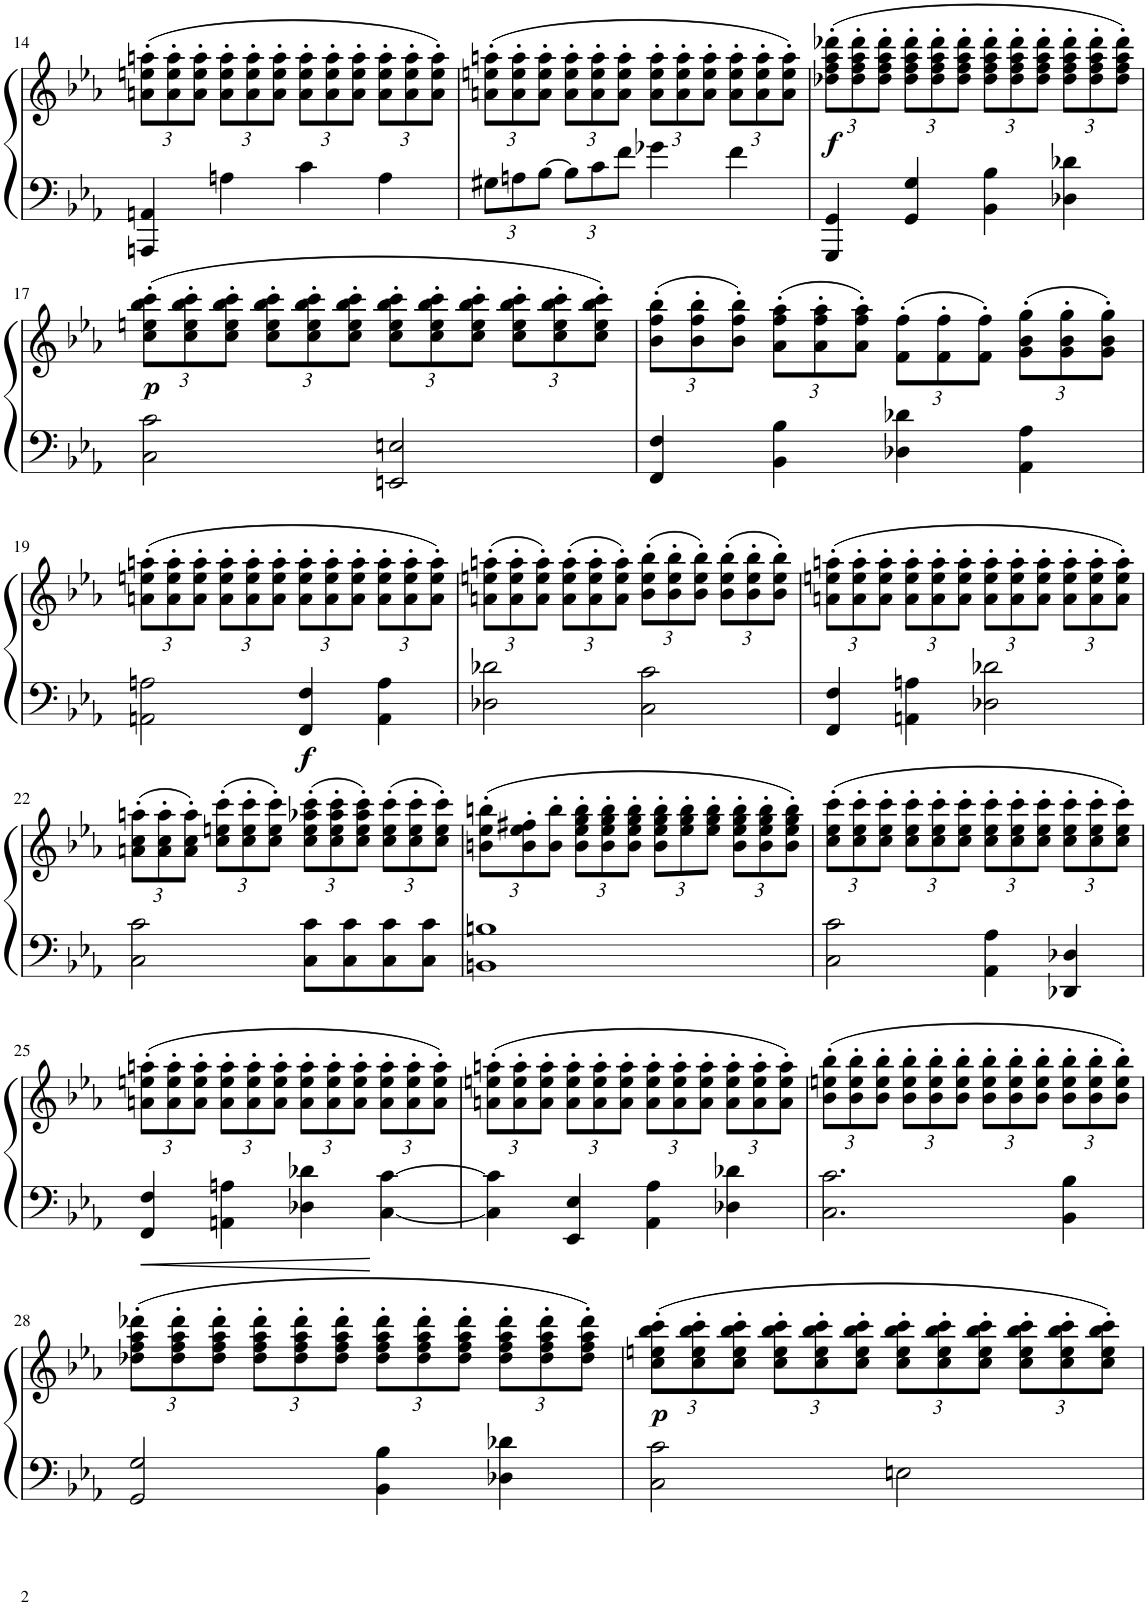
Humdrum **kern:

**kern	**kern	**dynam
*part1	*part1	*part1
*staff2	*staff1	*staff1/2
*I"Piano	*	*
*I'Pno.	*	*
!!LO:PB:g=z
*clefF4	*clefG2	*
*k[b-e-a-]	*k[b-e-a-]	*
*M4/4	*M4/4	*
*	*Xbrackettup	*
=14	=14	=14
4AAAn/ 4AAn/	(12an\' 12een\' 12aan\'L	.
.	12a\' 12ee\' 12aa\'	.
.	12a\' 12ee\' 12aa\'J	.
4An\	12a\' 12ee\' 12aa\'L	.
.	12a\' 12ee\' 12aa\'	.
.	12a\' 12ee\' 12aa\'J	.
4c\	12a\' 12ee\' 12aa\'L	.
.	12a\' 12ee\' 12aa\'	.
.	12a\' 12ee\' 12aa\'J	.
4A\	12a\' 12ee\' 12aa\'L	.
.	12a\' 12ee\' 12aa\'	.
.	12a\' 12ee\' 12aa\'J)	.
=15	=15	=15
*Xbrackettup	*	*
12G#X\L	(12an\' 12een\' 12aan\'L	.
12An\	12a\' 12ee\' 12aa\'	.
[12B-\J	12a\' 12ee\' 12aa\'J	.
12B-\L]	12a\' 12ee\' 12aa\'L	.
12c\	12a\' 12ee\' 12aa\'	.
12f\J	12a\' 12ee\' 12aa\'J	.
4g-X\	12a\' 12ee\' 12aa\'L	.
.	12a\' 12ee\' 12aa\'	.
.	12a\' 12ee\' 12aa\'J	.
4f\	12a\' 12ee\' 12aa\'L	.
.	12a\' 12ee\' 12aa\'	.
.	12a\' 12ee\' 12aa\'J)	.
=16	=16	=16
!	!	!LO:DY:b
4GGG/ 4GG/	(12dd-X\' 12ff\' 12aa-\' 12ddd-X\'L	f
.	12dd-\' 12ff\' 12aa-\' 12ddd-\'	.
.	12dd-\' 12ff\' 12aa-\' 12ddd-\'J	.
4GG/ 4G/	12dd-\' 12ff\' 12aa-\' 12ddd-\'L	.
.	12dd-\' 12ff\' 12aa-\' 12ddd-\'	.
.	12dd-\' 12ff\' 12aa-\' 12ddd-\'J	.
4BB-\ 4B-\	12dd-\' 12ff\' 12aa-\' 12ddd-\'L	.
.	12dd-\' 12ff\' 12aa-\' 12ddd-\'	.
.	12dd-\' 12ff\' 12aa-\' 12ddd-\'J	.
4D-X\ 4d-X\	12dd-\' 12ff\' 12aa-\' 12ddd-\'L	.
.	12dd-\' 12ff\' 12aa-\' 12ddd-\'	.
.	12dd-\' 12ff\' 12aa-\' 12ddd-\'J)	.
!!LO:LB:g=z
=17	=17	=17
!	!	!LO:DY:b
2C\ 2c\	(12cc\' 12een\' 12bb-\' 12ccc\'L	p
.	12cc\' 12ee\' 12bb-\' 12ccc\'	.
.	12cc\' 12ee\' 12bb-\' 12ccc\'J	.
.	12cc\' 12ee\' 12bb-\' 12ccc\'L	.
.	12cc\' 12ee\' 12bb-\' 12ccc\'	.
.	12cc\' 12ee\' 12bb-\' 12ccc\'J	.
2EEn/ 2En/	12cc\' 12ee\' 12bb-\' 12ccc\'L	.
.	12cc\' 12ee\' 12bb-\' 12ccc\'	.
.	12cc\' 12ee\' 12bb-\' 12ccc\'J	.
.	12cc\' 12ee\' 12bb-\' 12ccc\'L	.
.	12cc\' 12ee\' 12bb-\' 12ccc\'	.
.	12cc\' 12ee\' 12bb-\' 12ccc\'J)	.
=18	=18	=18
4FF/ 4F/	(12b-\' 12ff\' 12bb-\'L	.
.	12b-\' 12ff\' 12bb-\'	.
.	12b-\' 12ff\' 12bb-\'J)	.
4BB-\ 4B-\	(12a-\' 12ff\' 12aa-\'L	.
.	12a-\' 12ff\' 12aa-\'	.
.	12a-\' 12ff\' 12aa-\'J)	.
4D-X\ 4d-X\	(12f\' 12ff\'L	.
.	12f\' 12ff\'	.
.	12f\' 12ff\'J)	.
4AA-\ 4A-\	(12g\' 12b-\' 12gg\'L	.
.	12g\' 12b-\' 12gg\'	.
.	12g\' 12b-\' 12gg\'J)	.
!!LO:LB:g=z
=19	=19	=19
2AAn\ 2An\	(12an\' 12een\' 12aan\'L	.
.	12a\' 12ee\' 12aa\'	.
.	12a\' 12ee\' 12aa\'J	.
.	12a\' 12ee\' 12aa\'L	.
.	12a\' 12ee\' 12aa\'	.
.	12a\' 12ee\' 12aa\'J	.
!	!	!LO:DY:b=2
4FF/ 4F/	12a\' 12ee\' 12aa\'L	f
.	12a\' 12ee\' 12aa\'	.
.	12a\' 12ee\' 12aa\'J	.
4AA\ 4A\	12a\' 12ee\' 12aa\'L	.
.	12a\' 12ee\' 12aa\'	.
.	12a\' 12ee\' 12aa\'J)	.
=20	=20	=20
2D-X\ 2d-X\	(12an\' 12een\' 12aan\'L	.
.	12a\' 12ee\' 12aa\'	.
.	12a\' 12ee\' 12aa\'J)	.
.	(12a\' 12ee\' 12aa\'L	.
.	12a\' 12ee\' 12aa\'	.
.	12a\' 12ee\' 12aa\'J)	.
2C\ 2c\	(12b-\' 12ee\' 12bb-\'L	.
.	12b-\' 12ee\' 12bb-\'	.
.	12b-\' 12ee\' 12bb-\'J)	.
.	(12b-\' 12ee\' 12bb-\'L	.
.	12b-\' 12ee\' 12bb-\'	.
.	12b-\' 12ee\' 12bb-\'J)	.
=21	=21	=21
4FF/ 4F/	(12an\' 12een\' 12aan\'L	.
.	12a\' 12ee\' 12aa\'	.
.	12a\' 12ee\' 12aa\'J	.
4AAn\ 4An\	12a\' 12ee\' 12aa\'L	.
.	12a\' 12ee\' 12aa\'	.
.	12a\' 12ee\' 12aa\'J	.
2D-X\ 2d-X\	12a\' 12ee\' 12aa\'L	.
.	12a\' 12ee\' 12aa\'	.
.	12a\' 12ee\' 12aa\'J	.
.	12a\' 12ee\' 12aa\'L	.
.	12a\' 12ee\' 12aa\'	.
.	12a\' 12ee\' 12aa\'J)	.
!!LO:LB:g=z
=22	=22	=22
2C\ 2c\	(12an\' 12cc\' 12aan\'L	.
.	12a\' 12cc\' 12aa\'	.
.	12a\' 12cc\' 12aa\'J)	.
.	(12cc\' 12een\' 12ccc\'L	.
.	12cc\' 12ee\' 12ccc\'	.
.	12cc\' 12ee\' 12ccc\'J)	.
8C\ 8c\L	(12cc\' 12ee\' 12aa-X\' 12ccc\'L	.
.	12cc\' 12ee\' 12aa-\' 12ccc\'	.
8C\ 8c\	.	.
.	12cc\' 12ee\' 12aa-\' 12ccc\'J)	.
8C\ 8c\	(12cc\' 12ee\' 12ccc\'L	.
.	12cc\' 12ee\' 12ccc\'	.
8C\ 8c\J	.	.
.	12cc\' 12ee\' 12ccc\'J)	.
=23	=23	=23
1BBn 1Bn	(12bn\' 12ee-\' 12bbn\'L	.
.	12b\' 12ee-\' 12ff#X\'	.
.	12b\' 12bb\'J	.
.	12b\' 12ee-\' 12gg\' 12bb\'L	.
.	12b\' 12ee-\' 12gg\' 12bb\'	.
.	12b\' 12ee-\' 12gg\' 12bb\'J	.
.	12b\' 12ee-\' 12gg\' 12bb\'L	.
.	12ee-\' 12gg\' 12bb\'	.
.	12ee-\' 12gg\' 12bb\'J	.
.	12b\' 12ee-\' 12gg\' 12bb\'L	.
.	12b\' 12ee-\' 12gg\' 12bb\'	.
.	12b\' 12ee-\' 12gg\' 12bb\'J)	.
=24	=24	=24
2C\ 2c\	(12cc\' 12ee-\' 12ccc\'L	.
.	12cc\' 12ee-\' 12ccc\'	.
.	12cc\' 12ee-\' 12ccc\'J	.
.	12cc\' 12ee-\' 12ccc\'L	.
.	12cc\' 12ee-\' 12ccc\'	.
.	12cc\' 12ee-\' 12ccc\'J	.
4AA-\ 4A-\	12cc\' 12ee-\' 12ccc\'L	.
.	12cc\' 12ee-\' 12ccc\'	.
.	12cc\' 12ee-\' 12ccc\'J	.
4DD-X/ 4D-X/	12cc\' 12ee-\' 12ccc\'L	.
.	12cc\' 12ee-\' 12ccc\'	.
.	12cc\' 12ee-\' 12ccc\'J)	.
!!LO:LB:g=z
=25	=25	=25
4FF/ 4F/	(12an\' 12een\' 12aan\'L	.
.	12a\' 12ee\' 12aa\'	.
.	12a\' 12ee\' 12aa\'J	.
4AAn\ 4An\	12a\' 12ee\' 12aa\'L	.
.	12a\' 12ee\' 12aa\'	.
.	12a\' 12ee\' 12aa\'J	.
4D-X\ 4d-X\	12a\' 12ee\' 12aa\'L	.
.	12a\' 12ee\' 12aa\'	.
.	12a\' 12ee\' 12aa\'J	.
[4C\ [4c\	12a\' 12ee\' 12aa\'L	.
.	12a\' 12ee\' 12aa\'	.
.	12a\' 12ee\' 12aa\'J)	.
=26	=26	=26
4C\ 4c\	(12an\' 12een\' 12aan\'L	.
.	12a\' 12ee\' 12aa\'	.
.	12a\' 12ee\' 12aa\'J	.
4EE-/ 4E-/	12a\' 12ee\' 12aa\'L	.
.	12a\' 12ee\' 12aa\'	.
.	12a\' 12ee\' 12aa\'J	.
4AA-\ 4A-\	12a\' 12ee\' 12aa\'L	.
.	12a\' 12ee\' 12aa\'	.
.	12a\' 12ee\' 12aa\'J	.
4D-X\ 4d-X\	12a\' 12ee\' 12aa\'L	.
.	12a\' 12ee\' 12aa\'	.
.	12a\' 12ee\' 12aa\'J)	.
=27	=27	=27
2.C\ 2.c\	(12b-\' 12een\' 12bb-\'L	.
.	12b-\' 12ee\' 12bb-\'	.
.	12b-\' 12ee\' 12bb-\'J	.
.	12b-\' 12ee\' 12bb-\'L	.
.	12b-\' 12ee\' 12bb-\'	.
.	12b-\' 12ee\' 12bb-\'J	.
.	12b-\' 12ee\' 12bb-\'L	.
.	12b-\' 12ee\' 12bb-\'	.
.	12b-\' 12ee\' 12bb-\'J	.
4BB-\ 4B-\	12b-\' 12ee\' 12bb-\'L	.
.	12b-\' 12ee\' 12bb-\'	.
.	12b-\' 12ee\' 12bb-\'J)	.
!!LO:LB:g=z
=28	=28	=28
2GG/ 2G/	(12dd-X\' 12ff\' 12aa-\' 12ddd-X\'L	.
.	12dd-\' 12ff\' 12aa-\' 12ddd-\'	.
.	12dd-\' 12ff\' 12aa-\' 12ddd-\'J	.
.	12dd-\' 12ff\' 12aa-\' 12ddd-\'L	.
.	12dd-\' 12ff\' 12aa-\' 12ddd-\'	.
.	12dd-\' 12ff\' 12aa-\' 12ddd-\'J	.
4BB-\ 4B-\	12dd-\' 12ff\' 12aa-\' 12ddd-\'L	.
.	12dd-\' 12ff\' 12aa-\' 12ddd-\'	.
.	12dd-\' 12ff\' 12aa-\' 12ddd-\'J	.
4D-X\ 4d-X\	12dd-\' 12ff\' 12aa-\' 12ddd-\'L	.
.	12dd-\' 12ff\' 12aa-\' 12ddd-\'	.
.	12dd-\' 12ff\' 12aa-\' 12ddd-\'J)	.
=29	=29	=29
!	!	!LO:DY:b
2C\ 2c\	(12cc\' 12een\' 12bb-\' 12ccc\'L	p
.	12cc\' 12ee\' 12bb-\' 12ccc\'	.
.	12cc\' 12ee\' 12bb-\' 12ccc\'J	.
.	12cc\' 12ee\' 12bb-\' 12ccc\'L	.
.	12cc\' 12ee\' 12bb-\' 12ccc\'	.
.	12cc\' 12ee\' 12bb-\' 12ccc\'J	.
2En\	12cc\' 12ee\' 12bb-\' 12ccc\'L	.
.	12cc\' 12ee\' 12bb-\' 12ccc\'	.
.	12cc\' 12ee\' 12bb-\' 12ccc\'J	.
.	12cc\' 12ee\' 12bb-\' 12ccc\'L	.
.	12cc\' 12ee\' 12bb-\' 12ccc\'	.
.	12cc\' 12ee\' 12bb-\' 12ccc\'J)	.
=	=	=
*-	*-	*-
